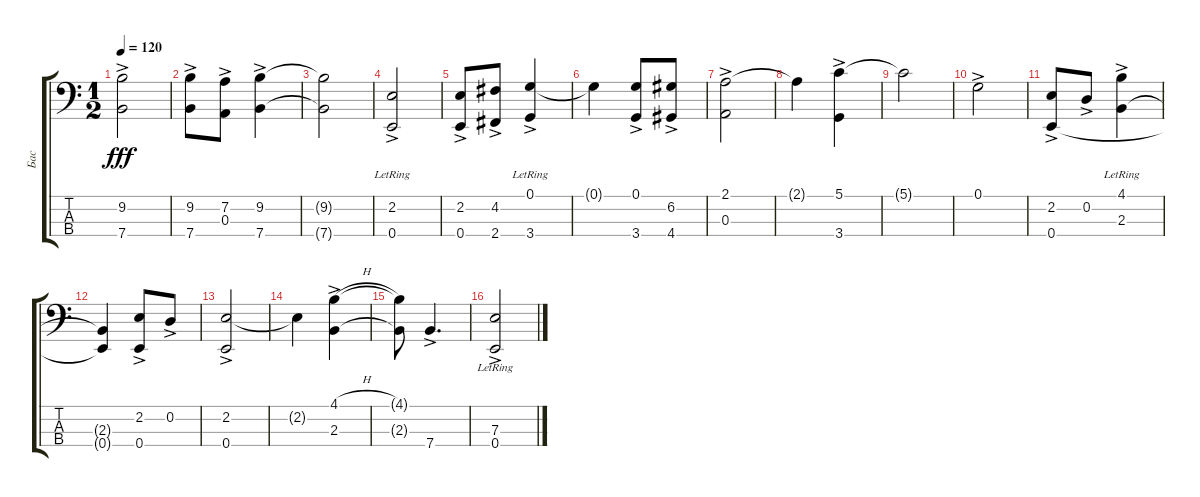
\track ("Бас" "Бас") {instrument electricbasspick}
\staff {score tabs}
\tuning (G2 D2 A1 E1) {hide}
\ts (1 2)
\tempo 120
\clef f4
\ks c
(9.2 7.4{ac}).2{dy fff} |
(9.2 7.4{ac}).8 (7.2 0.3{ac}).8 (9.2 7.4{ac}).4 |
(9.2{t} 7.4{t}).2 |
(2.2{lr} 0.4{ac}).2 |
(2.2 0.4{ac}).8 (4.2 2.4{ac}).8 (0.1{lr} 3.4{ac lr}).4 |
0.1{t}.4 (0.1 3.4{ac}).8 (6.2 4.4{ac}).8 |
(2.1 0.3{ac}).2 |
2.1{t}.4 (5.1{ac} 3.4{ac}).4 |
5.1{t}.2 |
0.1{ac}.2 |
(2.2 0.4{ac}).8 0.2{ac}.8 (4.1 2.3{ac lr}).4 |
(2.3{t} 0.4{t}).4 (2.2 0.4{ac}).8 0.2{ac}.8 |
(2.2 0.4{ac}).2 |
2.2{t}.4 (4.1{h} 2.3{ac}).4 |
(4.1{t} 2.3{t}).8 7.4{ac}.4{d} |
(7.3 0.4{ac lr}).2
